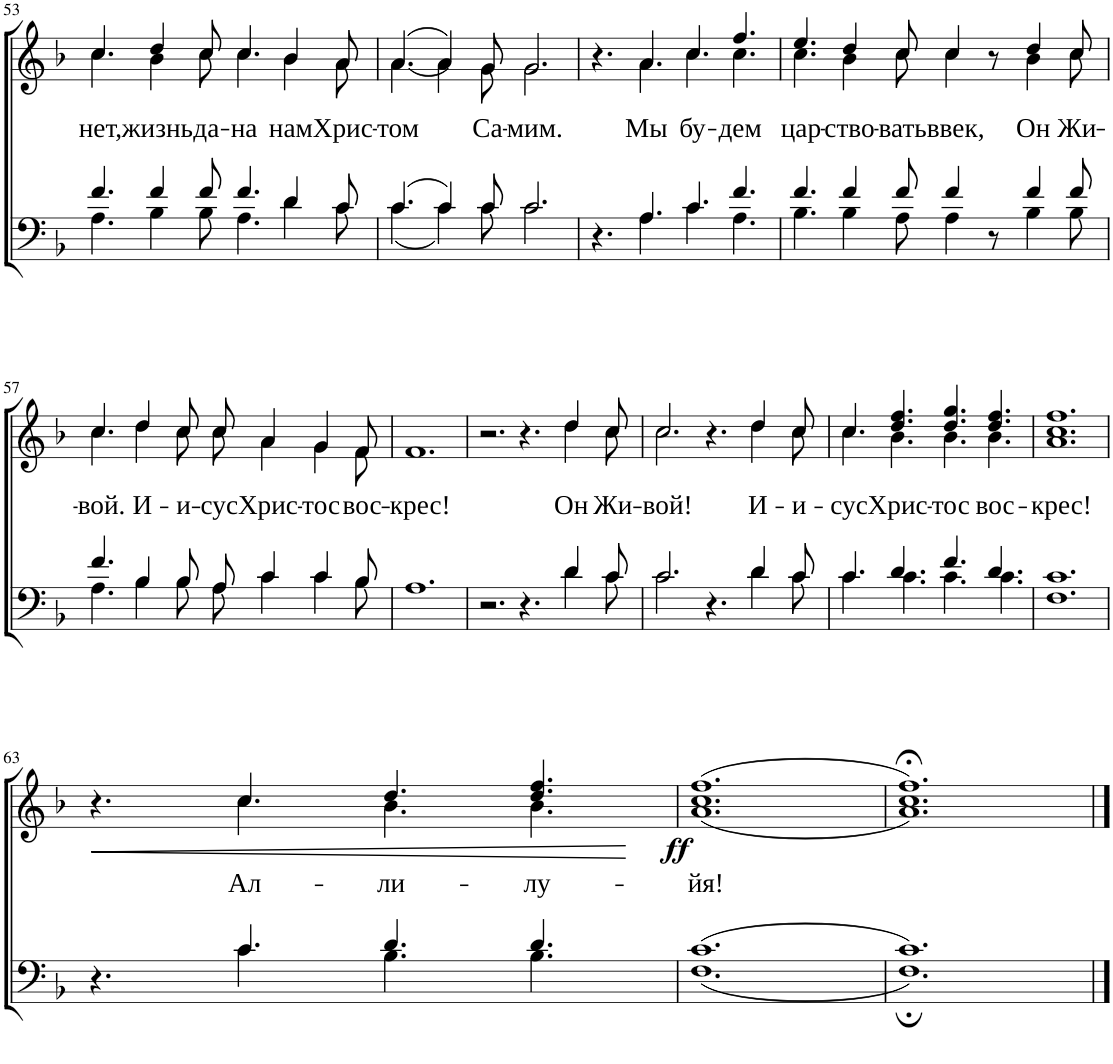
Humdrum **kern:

**kern	**kern	**text	**text	**dynam
*part2	*part1	*part1	*part1	*part1
*staff2	*staff1	*staff1	*staff1	*staff1
*I"Bass	*I"Voice	*	*	*
!!LO:PB:g=z
*clefF4	*clefG2	*	*	*
*k[b-]	*k[b-]	*	*	*
*M12/8	*M12/8	*	*	*
=53	=53	=53	=53	=53
*^	*	*	*	*
!	!	!	!	!LO:LY:b	!
*	*	*^	*	*	*
4.f/	4.A\	4.cc/	4.cc\	.	нет,	.
!	!	!	!	!	!LO:LY:b	!
4f/	4B-\	4dd/	4b-\	.	жизнь	.
!	!	!	!	!	!LO:LY:b	!
8f/	8B-\	8cc/	8cc\	.	да-	.
!	!	!	!	!	!LO:LY:b	!
4.f/	4.A\	4.cc/	4.cc\	.	-на	.
!	!	!	!	!	!LO:LY:b	!
4d/	4d\	4b-/	4b-\	.	нам	.
!	!	!	!	!	!LO:LY:b	!
8c/	8c\	8a/	8a\	.	Хрис-	.
=54	=54	=54	=54	=54	=54	=54
!	!	!	!	!	!LO:LY:b	!
(4.c/	(4.c\	(4.a/	(4.a\	.	-том	.
4c/)	4c\)	4a/)	4a\)	.	.	.
!	!	!	!	!	!LO:LY:b	!
8c/	8c\	8g/	8g\	.	Са-	.
!	!	!	!	!	!LO:LY:b	!
2.c/	2.c\	2.g/	2.g\	.	-мим.	.
=55	=55	=55	=55	=55	=55	=55
4.r	4.ryy	4.r	4.ryy	.	.	.
!	!	!	!	!	!LO:LY:b	!
4.A/	4.A\	4.a/	4.a\	.	Мы	.
!	!	!	!	!	!LO:LY:b	!
4.c/	4.c\	4.cc/	4.cc\	.	бу-	.
!	!	!	!	!	!LO:LY:b	!
4.f/	4.A\	4.ff/	4.cc\	.	-дем	.
=56	=56	=56	=56	=56	=56	=56
!	!	!	!	!	!LO:LY:b	!
4.f/	4.B-\	4.ee/	4.cc\	.	цар-	.
!	!	!	!	!	!LO:LY:b	!
4f/	4B-\	4dd/	4b-\	.	-ство-	.
!	!	!	!	!	!LO:LY:b	!
8f/	8A\	8cc/	8cc\	.	-вать	.
!	!	!	!	!	!LO:LY:b	!
4f/	4A\	4cc/	4cc\	.	ввек,	.
8r	8ryy	8r	8ryy	.	.	.
!	!	!	!	!	!LO:LY:b	!
4f/	4B-\	4dd/	4b-\	.	Он	.
!	!	!	!	!	!LO:LY:b	!
8f/	8B-\	8cc/	8cc\	.	Жи-	.
!!LO:LB:g=z	!!
=57	=57	=57	=57	=57	=57	=57
!	!	!	!	!	!LO:LY:b	!
4.f/	4.A\	4.cc/	4.cc\	.	-вой.	.
!	!	!	!	!	!LO:LY:b	!
4B-/	4B-\	4dd/	4dd\	.	И-	.
!	!	!	!	!	!LO:LY:b	!
8B-/	8B-\	8cc/	8cc\	.	-и-	.
!	!	!	!	!	!LO:LY:b	!
8A/	8A\	8cc/	8cc\	.	-сус	.
!	!	!	!	!	!LO:LY:b	!
4c/	4c\	4a/	4a\	.	Хрис-	.
!	!	!	!	!	!LO:LY:b	!
4c/	4c\	4g/	4g\	.	-тос	.
!	!	!	!	!	!LO:LY:b	!
8B-/	8B-\	8f/	8f\	.	вос-	.
=58	=58	=58	=58	=58	=58	=58
!	!	!	!	!	!LO:LY:b	!
*v	*v	*	*	*	*	*
*	*v	*v	*	*	*
1.A	1.f	.	-крес!	.
=59	=59	=59	=59	=59
*^	*^	*	*	*
2.r	8ryy	2.r	8ryy	.	.	.
*v	*v	*	*	*	*	*
*	*v	*v	*	*	*
4.r	4.r	.	.	.
*^	*	*	*	*
!	!	!	!	!LO:LY:b	!
*	*	*^	*	*	*
4d/	4d\	4dd/	4dd\	.	Он	.
!	!	!	!	!	!LO:LY:b	!
8c/	8c\	8cc/	8cc\	.	Жи-	.
=60	=60	=60	=60	=60	=60	=60
!	!	!	!	!	!LO:LY:b	!
2.c/	2.c\	2.cc/	2.cc\	.	-вой!	.
4.r	4.ryy	4.r	4.ryy	.	.	.
!	!	!	!	!	!LO:LY:b	!
4d/	4d\	4dd/	4dd\	.	И-	.
!	!	!	!	!	!LO:LY:b	!
8c/	8c\	8cc/	8cc\	.	-и-	.
=61	=61	=61	=61	=61	=61	=61
!	!	!	!	!	!LO:LY:b	!
4.c/	4.c\	4.cc/	4.cc\	.	-сус	.
!	!	!	!	!	!LO:LY:b	!
4.d/	4.c\	4.dd/ 4.ff/	4.b-\	.	Хрис-	.
!	!	!	!	!	!LO:LY:b	!
4.f/	4.c\	4.dd/ 4.gg/	4.b-\	.	-тос	.
!	!	!	!	!	!LO:LY:b	!
4.d/	4.c\	4.dd/ 4.ff/	4.b-\	.	вос-	.
=62	=62	=62	=62	=62	=62	=62
!	!	!	!	!	!LO:LY:b	!
*v	*v	*	*	*	*	*
*	*v	*v	*	*	*
1.F 1.c	1.a 1.cc 1.ff	.	-крес!	.
!!LO:LB:g=z
=63	=63	=63	=63	=63
*^	*	*	*	*
!	!	!	!	!	!LO:HP:b
*	*	*^	*	*	*
4.r	4.ryy	4.r	4.ryy	.	.	<
!	!	!	!	!	!LO:LY:b	!
4.c/	4.c\	4.cc/	4.cc\	.	Ал-	.
!	!	!	!	!	!LO:LY:b	!
4.d/	4.B-\	4.dd/	4.b-\	.	-ли-	.
!	!	!	!	!	!LO:LY:b	!
4.d/	4.B-\	4.dd/ 4.ff/	4.b-\	.	-лу-	.
*v	*v	*	*	*	*	*
*	*v	*v	*	*	*
.	.	.	.	[
=64	=64	=64	=64	=64
*^	*	*	*	*
!	!	!	!	!LO:LY:b	!LO:DY:b
*	*	*^	*	*	*
(1.c	(1.F	(1.cc 1.ff	(1.a	.	-йя!	ff
=65	=65	=65	=65	=65	=65	=65
1.c)	1.F;)	1.cc;< 1.ff;<)	1.a)	.	.	.
*v	*v	*	*	*	*	*
*	*v	*v	*	*	*
==	==	==	==	==
*-	*-	*-	*-	*-
